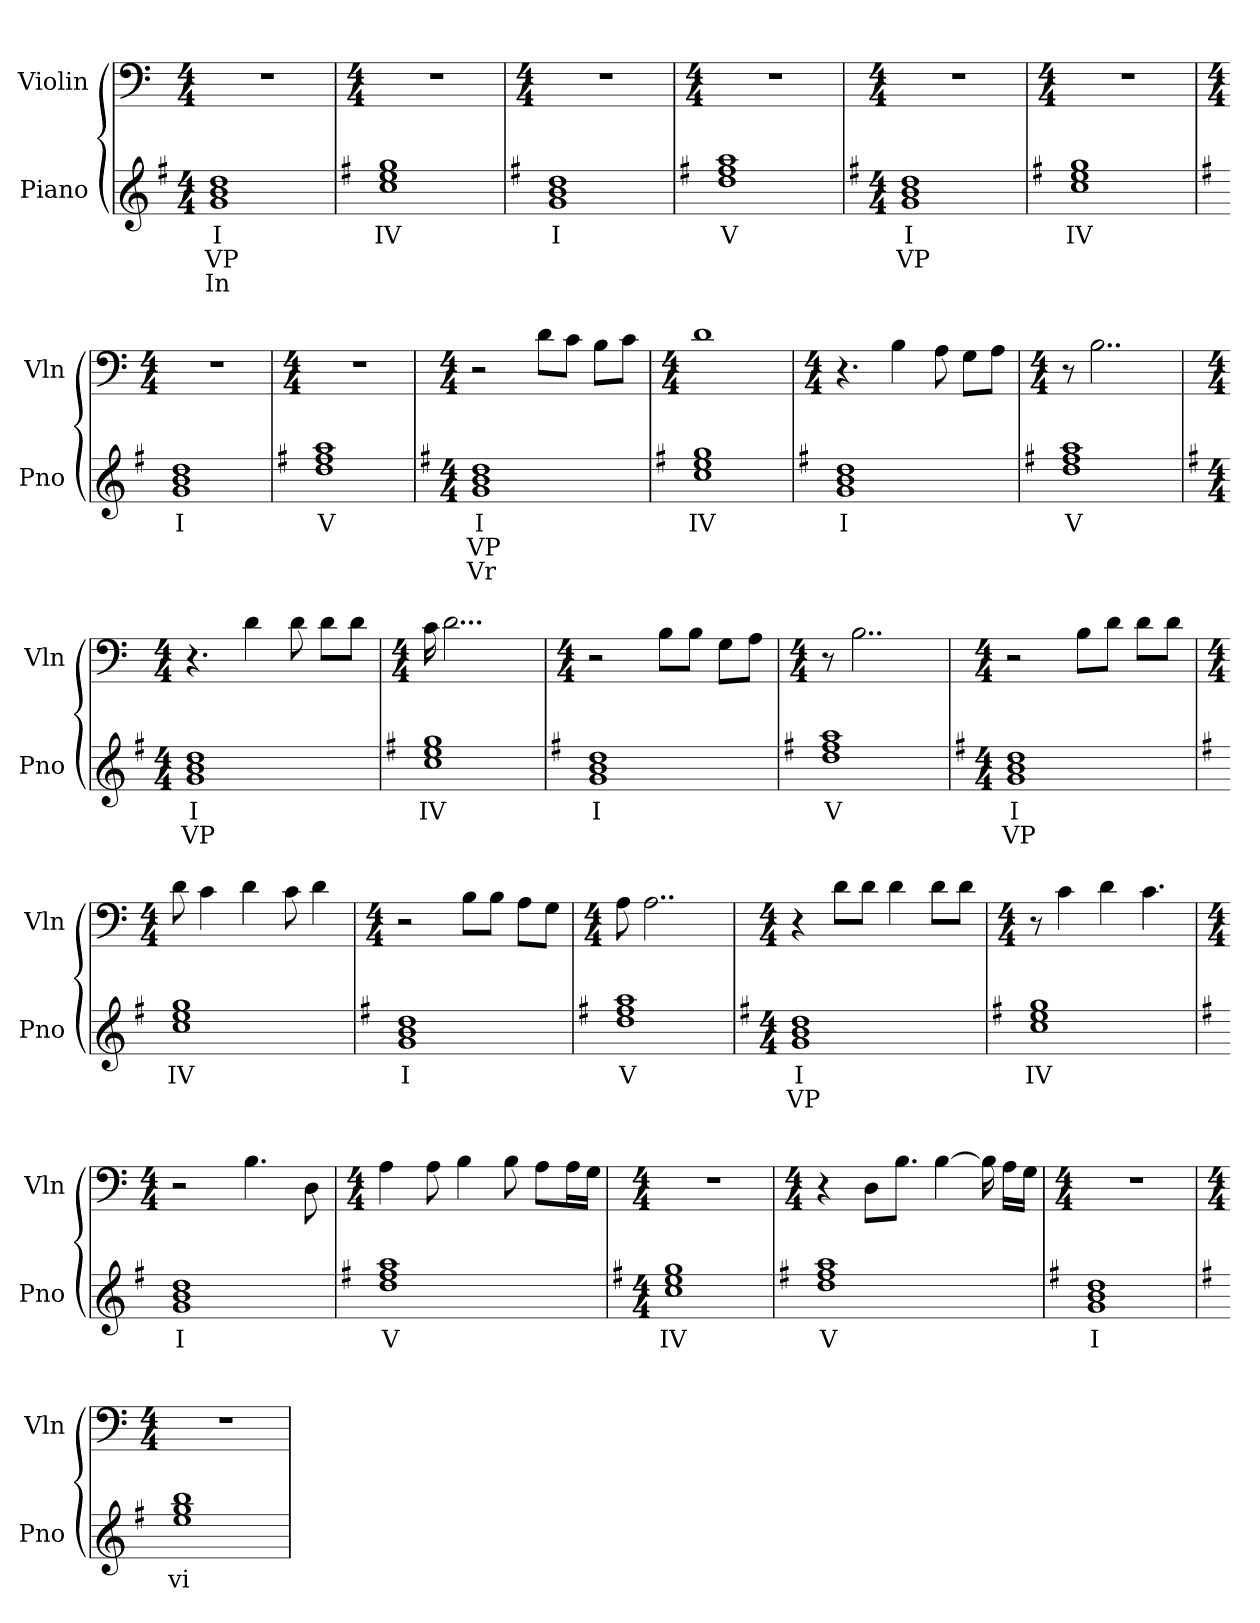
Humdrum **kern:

**kern	**text	**text	**text	**kern
*part2	*part2	*part2	*part2	*part1
*staff2	*staff2	*staff2	*staff2	*staff1
*I"Piano	*	*	*	*I"Violin
*I'Pno	*	*	*	*I'Vln
*k[f#]	*	*	*	*
*G:	*	*	*	*
*M4/4	*	*	*	*M4/4
=	=	=	=	=
1g 1b 1dd	I	VP	In	1r
=	=	=	=	=
*k[f#]	*	*	*	*
*G:	*	*	*	*
*	*	*	*	*M4/4
1cc 1ee 1gg	IV	.	.	1r
=	=	=	=	=
*k[f#]	*	*	*	*
*G:	*	*	*	*
*	*	*	*	*M4/4
1g 1b 1dd	I	.	.	1r
=	=	=	=	=
*k[f#]	*	*	*	*
*G:	*	*	*	*
*	*	*	*	*M4/4
1dd 1ff# 1aa	V	.	.	1r
=	=	=	=	=
*k[f#]	*	*	*	*
*G:	*	*	*	*
*M4/4	*	*	*	*M4/4
1g 1b 1dd	I	VP	.	1r
=	=	=	=	=
*k[f#]	*	*	*	*
*G:	*	*	*	*
*	*	*	*	*M4/4
1cc 1ee 1gg	IV	.	.	1r
=	=	=	=	=
*k[f#]	*	*	*	*
*G:	*	*	*	*
*	*	*	*	*M4/4
1g 1b 1dd	I	.	.	1r
=	=	=	=	=
*k[f#]	*	*	*	*
*G:	*	*	*	*
*	*	*	*	*M4/4
1dd 1ff# 1aa	V	.	.	1r
=	=	=	=	=
*k[f#]	*	*	*	*
*G:	*	*	*	*
*M4/4	*	*	*	*M4/4
1g 1b 1dd	I	VP	Vr	2r
.	.	.	.	8dL
.	.	.	.	8cJ
.	.	.	.	8BL
.	.	.	.	8cJ
=	=	=	=	=
*k[f#]	*	*	*	*
*G:	*	*	*	*
*	*	*	*	*M4/4
1cc 1ee 1gg	IV	.	.	1d
=	=	=	=	=
*k[f#]	*	*	*	*
*G:	*	*	*	*
*	*	*	*	*M4/4
1g 1b 1dd	I	.	.	4.r
.	.	.	.	4B
.	.	.	.	8A
.	.	.	.	8GL
.	.	.	.	8AJ
=	=	=	=	=
*k[f#]	*	*	*	*
*G:	*	*	*	*
*	*	*	*	*M4/4
1dd 1ff# 1aa	V	.	.	8r
.	.	.	.	2..B
=	=	=	=	=
*k[f#]	*	*	*	*
*G:	*	*	*	*
*M4/4	*	*	*	*M4/4
1g 1b 1dd	I	VP	.	4.r
.	.	.	.	4d
.	.	.	.	8d
.	.	.	.	8dL
.	.	.	.	8dJ
=	=	=	=	=
*k[f#]	*	*	*	*
*G:	*	*	*	*
*	*	*	*	*M4/4
1cc 1ee 1gg	IV	.	.	16c
.	.	.	.	2...d
=	=	=	=	=
*k[f#]	*	*	*	*
*G:	*	*	*	*
*	*	*	*	*M4/4
1g 1b 1dd	I	.	.	2r
.	.	.	.	8BL
.	.	.	.	8BJ
.	.	.	.	8GL
.	.	.	.	8AJ
=	=	=	=	=
*k[f#]	*	*	*	*
*G:	*	*	*	*
*	*	*	*	*M4/4
1dd 1ff# 1aa	V	.	.	8r
.	.	.	.	2..B
=	=	=	=	=
*k[f#]	*	*	*	*
*G:	*	*	*	*
*M4/4	*	*	*	*M4/4
1g 1b 1dd	I	VP	.	2r
.	.	.	.	8BL
.	.	.	.	8dJ
.	.	.	.	8dL
.	.	.	.	8dJ
=	=	=	=	=
*k[f#]	*	*	*	*
*G:	*	*	*	*
*	*	*	*	*M4/4
1cc 1ee 1gg	IV	.	.	8d
.	.	.	.	4c
.	.	.	.	4d
.	.	.	.	8c
.	.	.	.	4d
=	=	=	=	=
*k[f#]	*	*	*	*
*G:	*	*	*	*
*	*	*	*	*M4/4
1g 1b 1dd	I	.	.	2r
.	.	.	.	8BL
.	.	.	.	8BJ
.	.	.	.	8AL
.	.	.	.	8GJ
=	=	=	=	=
*k[f#]	*	*	*	*
*G:	*	*	*	*
*	*	*	*	*M4/4
1dd 1ff# 1aa	V	.	.	8A
.	.	.	.	2..A
=	=	=	=	=
*k[f#]	*	*	*	*
*G:	*	*	*	*
*M4/4	*	*	*	*M4/4
1g 1b 1dd	I	VP	.	4r
.	.	.	.	8dL
.	.	.	.	8dJ
.	.	.	.	4d
.	.	.	.	8dL
.	.	.	.	8dJ
=	=	=	=	=
*k[f#]	*	*	*	*
*G:	*	*	*	*
*	*	*	*	*M4/4
1cc 1ee 1gg	IV	.	.	8r
.	.	.	.	4c
.	.	.	.	4d
.	.	.	.	4.c
=	=	=	=	=
*k[f#]	*	*	*	*
*G:	*	*	*	*
*	*	*	*	*M4/4
1g 1b 1dd	I	.	.	2r
.	.	.	.	4.B
.	.	.	.	8D
=	=	=	=	=
*k[f#]	*	*	*	*
*G:	*	*	*	*
*	*	*	*	*M4/4
1dd 1ff# 1aa	V	.	.	4A
.	.	.	.	8A
.	.	.	.	4B
.	.	.	.	8B
.	.	.	.	8AL
.	.	.	.	16AL
.	.	.	.	16GJJ
=	=	=	=	=
*k[f#]	*	*	*	*
*G:	*	*	*	*
*M4/4	*	*	*	*M4/4
1cc 1ee 1gg	IV	.	.	1r
=	=	=	=	=
*k[f#]	*	*	*	*
*G:	*	*	*	*
*	*	*	*	*M4/4
1dd 1ff# 1aa	V	.	.	4r
.	.	.	.	8DL
.	.	.	.	8.BJ
.	.	.	.	[4B
.	.	.	.	16B]
.	.	.	.	16ALL
.	.	.	.	16GJJ
=	=	=	=	=
*k[f#]	*	*	*	*
*G:	*	*	*	*
*	*	*	*	*M4/4
1g 1b 1dd	I	.	.	1r
=	=	=	=	=
*k[f#]	*	*	*	*
*G:	*	*	*	*
*	*	*	*	*M4/4
1ee 1gg 1bb	vi	.	.	1r
=	=	=	=	=
*-	*-	*-	*-	*-
